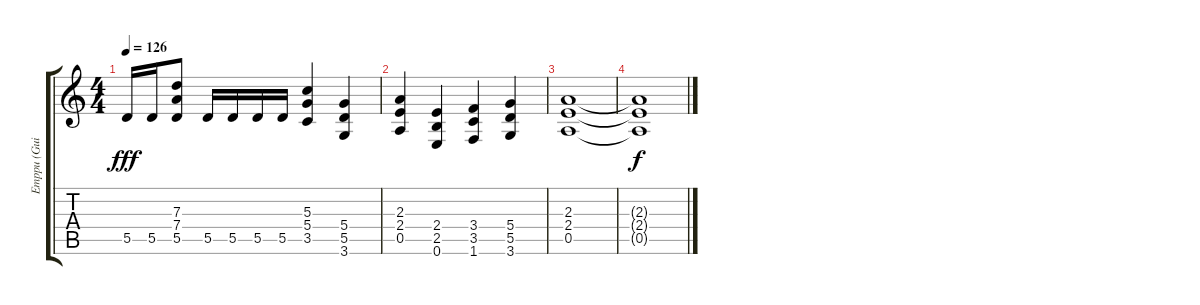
\track ("Emppu (Guitar)" "Emppu (Gui") {instrument distortionguitar}
\staff {score tabs}
\tuning (E4 B3 G3 D3 A2 E2) {hide}
\ts (4 4)
\tempo 126
\clef g2
\ks c
5.5.16{dy fff} 5.5.16 (7.3 7.4 5.5).8 5.5.16 5.5.16 5.5.16 5.5.16 (5.3 5.4 3.5).4 (5.4 5.5 3.6).4 |
(2.3 2.4 0.5).4 (2.4 2.5 0.6).4 (3.4 3.5 1.6).4 (5.4 5.5 3.6).4 |
(2.3 2.4 0.5).1 |
(2.3{t} 2.4{t} 0.5{t}).1{dy f}
